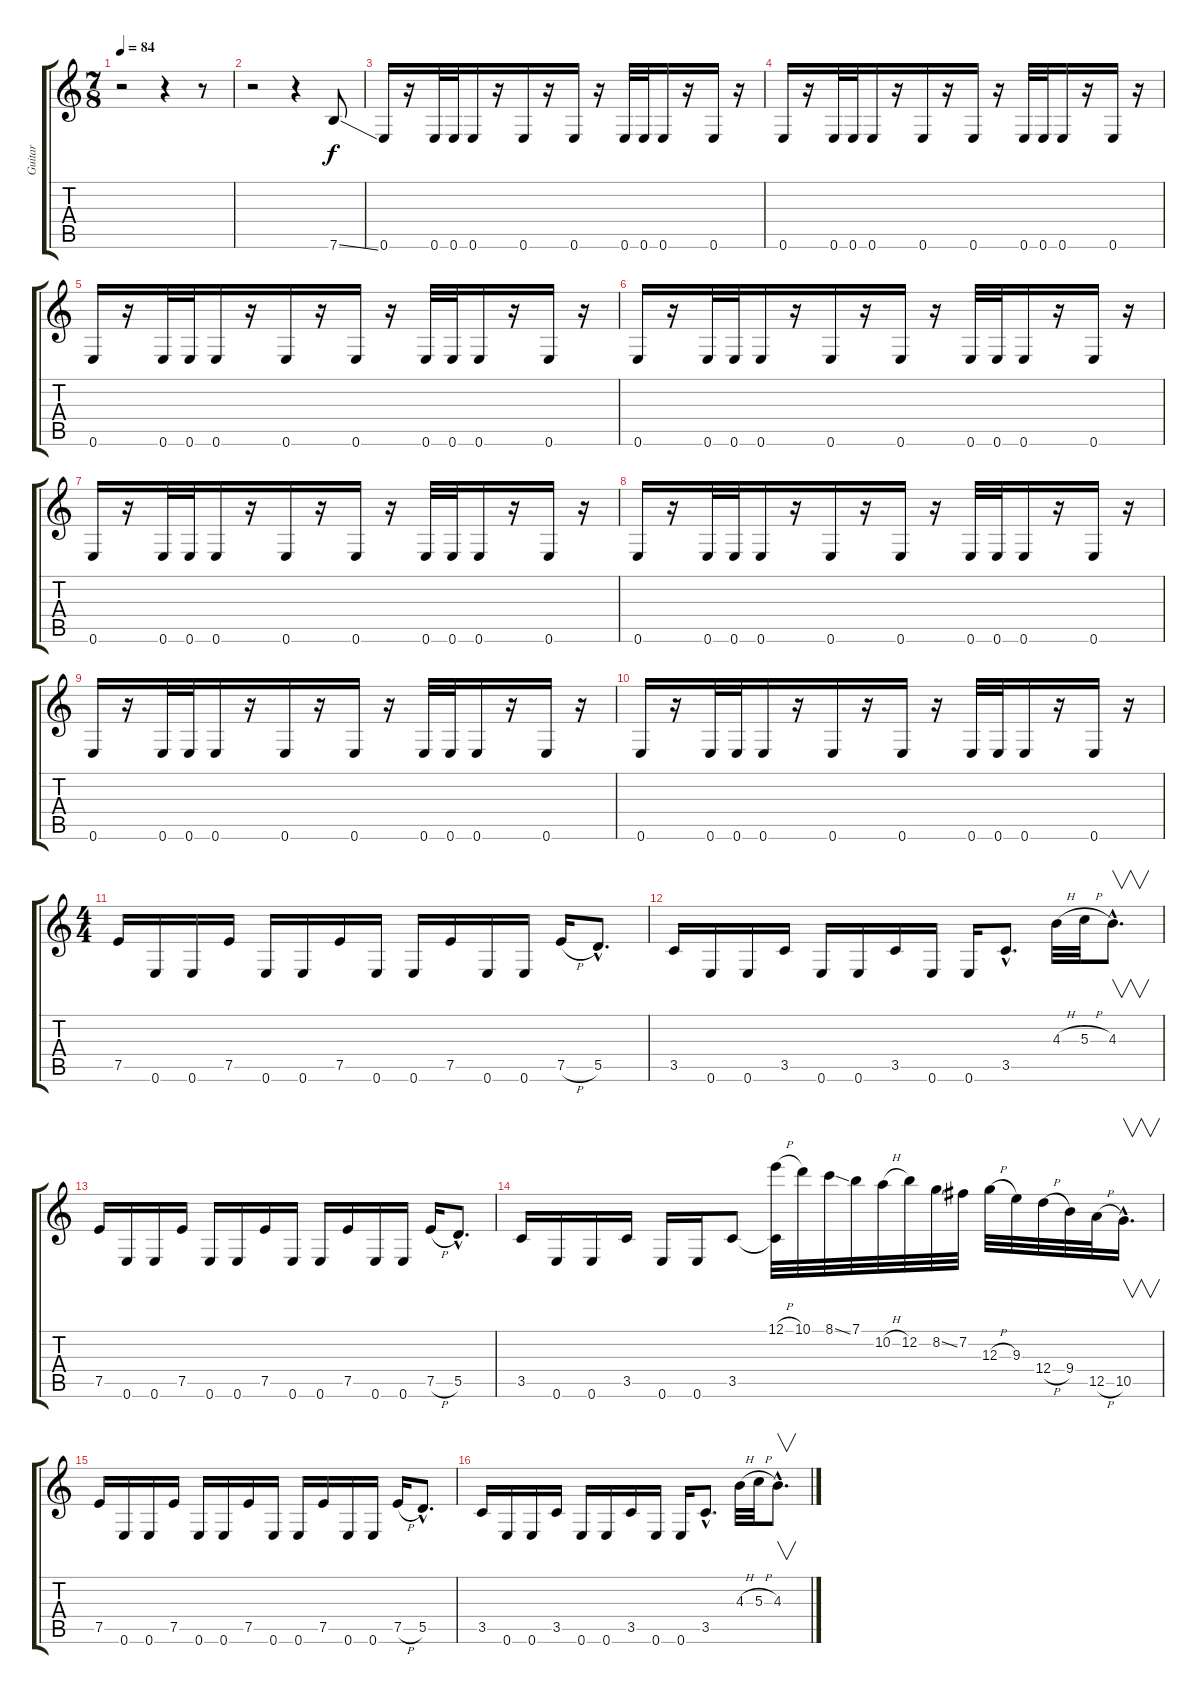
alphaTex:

\track ("Guitar" "Guitar") {instrument distortionguitar}
\staff {score tabs}
\tuning (E4 B3 G3 D3 A2 E2) {hide}
\ts (7 8)
\tempo 84
\clef g2
\ks c
r.2{dy f instrument distortionguitar} r.4 r.8 |
r.2 r.4 7.6{ss}.8 |
0.6.16 r.16 0.6.32 0.6.32 0.6.16 r.16 0.6.16 r.16 0.6.16 r.16 0.6.32 0.6.32 0.6.16 r.16 0.6.16 r.16 |
0.6.16 r.16 0.6.32 0.6.32 0.6.16 r.16 0.6.16 r.16 0.6.16 r.16 0.6.32 0.6.32 0.6.16 r.16 0.6.16 r.16 |
0.6.16 r.16 0.6.32 0.6.32 0.6.16 r.16 0.6.16 r.16 0.6.16 r.16 0.6.32 0.6.32 0.6.16 r.16 0.6.16 r.16 |
0.6.16 r.16 0.6.32 0.6.32 0.6.16 r.16 0.6.16 r.16 0.6.16 r.16 0.6.32 0.6.32 0.6.16 r.16 0.6.16 r.16 |
0.6.16 r.16 0.6.32 0.6.32 0.6.16 r.16 0.6.16 r.16 0.6.16 r.16 0.6.32 0.6.32 0.6.16 r.16 0.6.16 r.16 |
0.6.16 r.16 0.6.32 0.6.32 0.6.16 r.16 0.6.16 r.16 0.6.16 r.16 0.6.32 0.6.32 0.6.16 r.16 0.6.16 r.16 |
0.6.16 r.16 0.6.32 0.6.32 0.6.16 r.16 0.6.16 r.16 0.6.16 r.16 0.6.32 0.6.32 0.6.16 r.16 0.6.16 r.16 |
0.6.16 r.16 0.6.32 0.6.32 0.6.16 r.16 0.6.16 r.16 0.6.16 r.16 0.6.32 0.6.32 0.6.16 r.16 0.6.16 r.16 |
\ts (4 4)
7.5.16 0.6.16 0.6.16 7.5.16 0.6.16 0.6.16 7.5.16 0.6.16 0.6.16 7.5.16 0.6.16 0.6.16 7.5{h}.16 5.5{hac}.8{d} |
3.5.16 0.6.16 0.6.16 3.5.16 0.6.16 0.6.16 3.5.16 0.6.16 0.6.16 3.5{hac}.8{d} 4.3{h}.32 5.3{h}.32 4.3{hac}.8{v d} |
7.5.16 0.6.16 0.6.16 7.5.16 0.6.16 0.6.16 7.5.16 0.6.16 0.6.16 7.5.16 0.6.16 0.6.16 7.5{h}.16 5.5{hac}.8{d} |
3.5.16 0.6.16 0.6.16 3.5.16 0.6.16 0.6.16 3.5.8 (12.1{h} 3.5{t}).32 10.1.32 8.1{ss}.32 7.1.32 10.2{h}.32 12.2.32 8.2{ss}.32 7.2.32 12.3{h}.32 9.3.32 12.4{h}.32 9.4.32 12.5{h}.32 10.5{hac}.16{v d} |
7.5.16 0.6.16 0.6.16 7.5.16 0.6.16 0.6.16 7.5.16 0.6.16 0.6.16 7.5.16 0.6.16 0.6.16 7.5{h}.16 5.5{hac}.8{d} |
3.5.16 0.6.16 0.6.16 3.5.16 0.6.16 0.6.16 3.5.16 0.6.16 0.6.16 3.5{hac}.8{d} 4.3{h}.32 5.3{h}.32 4.3{hac}.8{v d}
